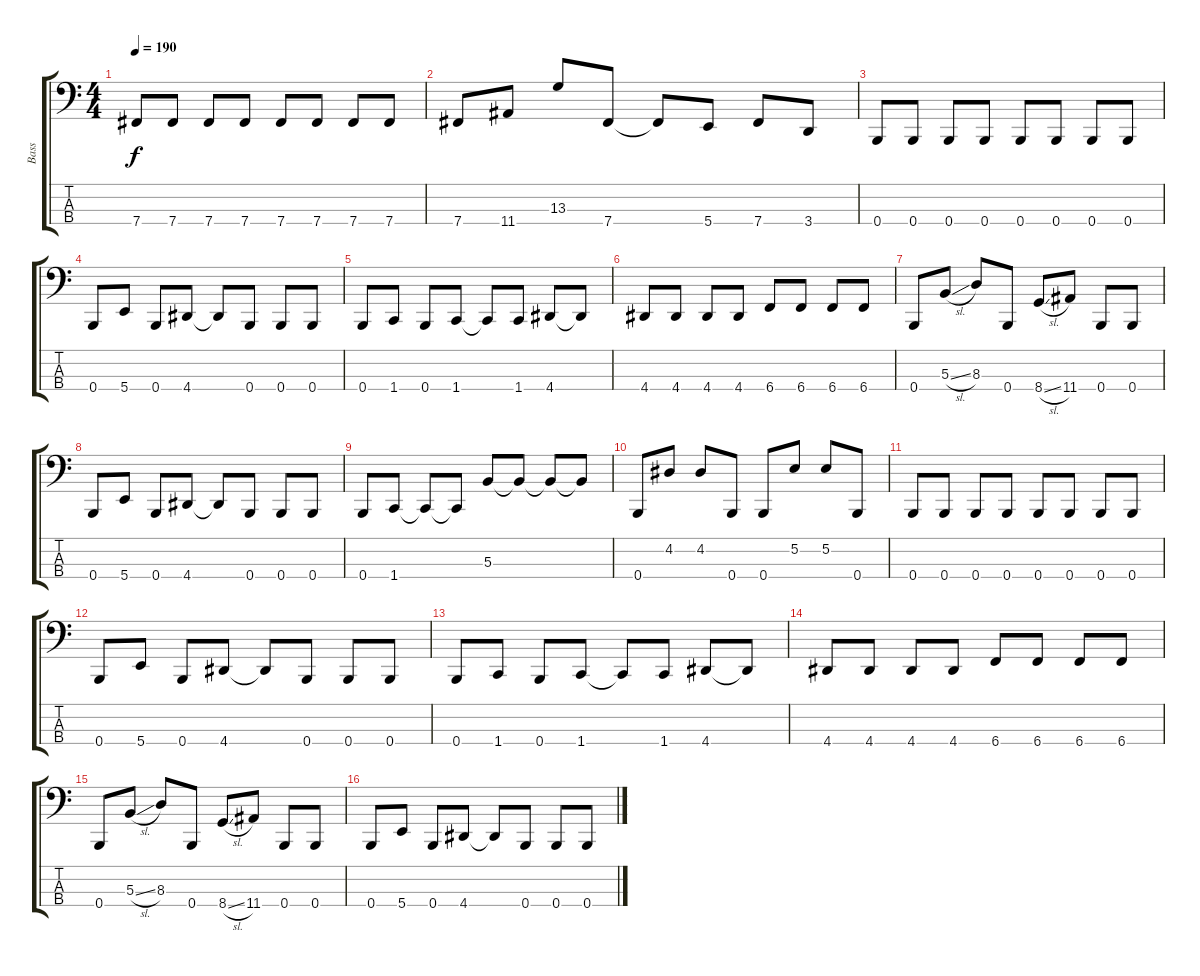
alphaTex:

\track ("Bass" "Bass") {instrument electricbasspick}
\staff {score tabs}
\tuning (E2 B1 Gb1 B0) {hide}
\ts (4 4)
\tempo 190
\clef f4
\ks c
7.4.8{dy f} 7.4.8 7.4.8 7.4.8 7.4.8 7.4.8 7.4.8 7.4.8 |
7.4.8 11.4.8 13.3.8 7.4.8 7.4{t}.8 5.4.8 7.4.8 3.4.8 |
0.4.8 0.4.8 0.4.8 0.4.8 0.4.8 0.4.8 0.4.8 0.4.8 |
0.4.8 5.4.8 0.4.8 4.4.8 4.4{t}.8 0.4.8 0.4.8 0.4.8 |
0.4.8 1.4.8 0.4.8 1.4.8 1.4{t}.8 1.4.8 4.4.8 4.4{t}.8 |
4.4.8 4.4.8 4.4.8 4.4.8 6.4.8 6.4.8 6.4.8 6.4.8 |
0.4.8 5.3{sl}.8 8.3.8 0.4.8 8.4{sl}.8 11.4.8 0.4.8 0.4.8 |
0.4.8 5.4.8 0.4.8 4.4.8 4.4{t}.8 0.4.8 0.4.8 0.4.8 |
0.4.8 1.4.8 1.4{t}.8 1.4{t}.8 5.3.8 5.3{t}.8 5.3{t}.8 5.3{t}.8 |
0.4.8 4.2.8 4.2.8 0.4.8 0.4.8 5.2.8 5.2.8 0.4.8 |
0.4.8 0.4.8 0.4.8 0.4.8 0.4.8 0.4.8 0.4.8 0.4.8 |
0.4.8 5.4.8 0.4.8 4.4.8 4.4{t}.8 0.4.8 0.4.8 0.4.8 |
0.4.8 1.4.8 0.4.8 1.4.8 1.4{t}.8 1.4.8 4.4.8 4.4{t}.8 |
4.4.8 4.4.8 4.4.8 4.4.8 6.4.8 6.4.8 6.4.8 6.4.8 |
0.4.8 5.3{sl}.8 8.3.8 0.4.8 8.4{sl}.8 11.4.8 0.4.8 0.4.8 |
0.4.8 5.4.8 0.4.8 4.4.8 4.4{t}.8 0.4.8 0.4.8 0.4.8
